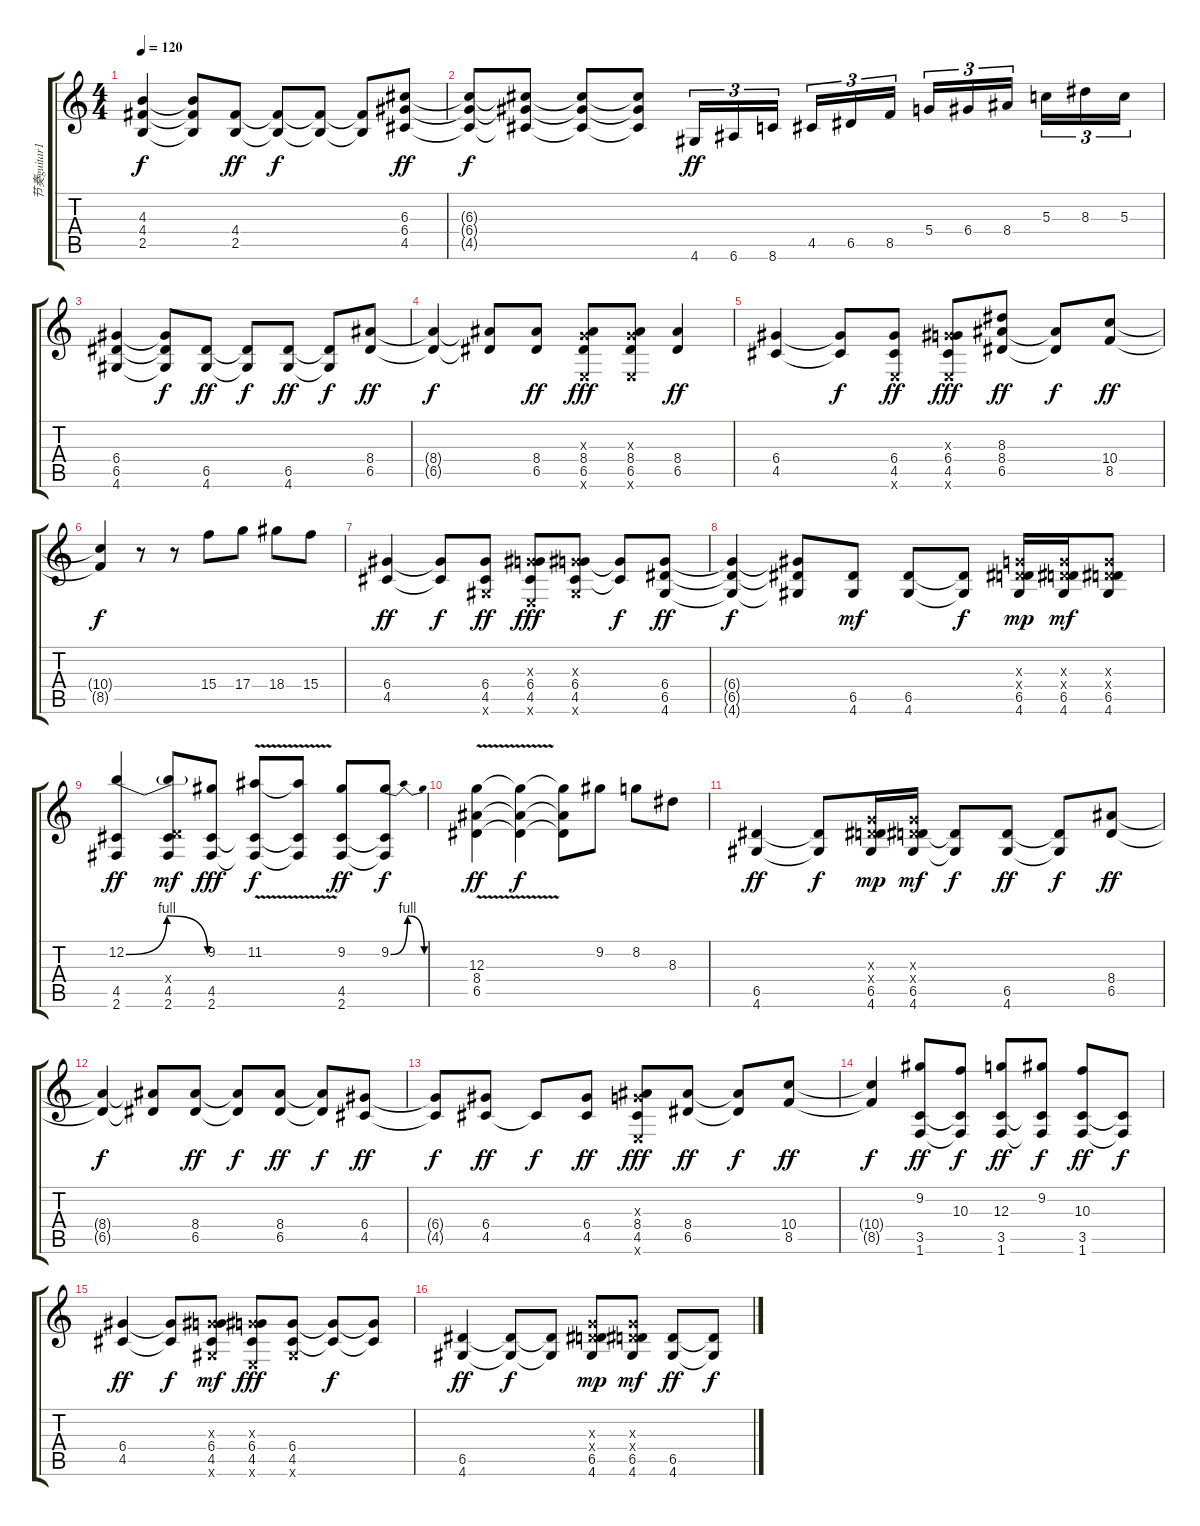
\track ("节奏guitar1" "节奏guitar1") {instrument distortionguitar}
\staff {score tabs}
\tuning (E4 B3 G3 D3 A2 E2) {hide}
\ts (4 4)
\tempo 120
\clef g2
\ks c
(4.3{t} 4.4{t} 2.5{t}).4{dy f} (4.3{t} 4.4{t} 2.5{t}).8 (4.4 2.5).8{dy ff} (4.4{t} 2.5{t}).8{dy f} (4.4{t} 2.5{t}).8 (4.4{t} 2.5{t}).8 (6.3 6.4 4.5).8{dy ff} |
(6.3{t} 6.4{t} 4.5{t}).8{dy f} (6.3{t} 6.4{t} 4.5{t}).8 (6.3{t} 6.4{t} 4.5{t}).8 (6.3{t} 6.4{t} 4.5{t}).8 4.6.16{tu (3 2) dy ff} 6.6.16{tu (3 2)} 8.6.16{tu (3 2) beam splitsecondary} 4.5.16{tu (3 2)} 6.5.16{tu (3 2)} 8.5.16{tu (3 2)} 5.4.16{tu (3 2)} 6.4.16{tu (3 2)} 8.4.16{tu (3 2) beam splitsecondary} 5.3.16{tu (3 2)} 8.3.16{tu (3 2)} 5.3.16{tu (3 2)} |
(6.4 6.5 4.6).4 (6.4{t} 6.5{t} 4.6{t}).8{dy f} (6.5 4.6).8{dy ff} (6.5{t} 4.6{t}).8{dy f} (6.5 4.6).8{dy ff} (6.5{t} 4.6{t}).8{dy f} (8.4 6.5).8{dy ff} |
(8.4{t} 6.5{t}).4{dy f} (8.4{t} 6.5{t}).8 (8.4 6.5).8{dy ff} (0.3{x} 8.4 6.5 0.6{x}).8{dy fff} (0.3{x} 8.4 6.5 0.6{x}).8 (8.4 6.5).4{dy ff} |
(6.4 4.5).4 (6.4{t} 4.5{t}).8{dy f} (6.4 4.5 0.6{x}).8{dy ff} (0.3{x} 6.4 4.5 0.6{x}).8{dy fff} (8.3 8.4 6.5).8{dy ff} (8.4{t} 6.5{t}).8{dy f} (10.4 8.5).8{dy ff} |
(10.4{t} 8.5{t}).4{dy f} r.8 r.8 15.4.8 17.4.8 18.4.8 15.4.8 |
(6.4 4.5).4{dy ff} (6.4{t} 4.5{t}).8{dy f} (6.4 4.5 4.6{x}).8{dy ff} (0.3{x} 6.4 4.5 0.6{x}).8{dy fff} (0.3{x} 6.4 4.5 4.6{x}).8 (6.4{t} 4.5{t}).8{dy f} (6.4 6.5 4.6).8{dy ff} |
(6.4{t} 6.5{t} 4.6{t}).4{dy f} (6.4{t} 6.5{t} 4.6{t}).8 (6.5 4.6).8{dy mf} (6.5 4.6).8 (6.5{t} 4.6{t}).8{dy f} (0.3{x} 0.4{x} 6.5 4.6).16{dy mp} (0.3{x} 0.4{x} 6.5 4.6).16{dy mf} (0.3{x} 0.4{x} 6.5 4.6).8 |
(12.2{be (bendrelease 0 0 15 4 44 4 60 0)} 4.5 2.6).4{dy ff} (12.2{t} 0.4{x} 4.5 2.6).8{dy mf} (9.2 4.5 2.6).8{dy fff} (11.2{v} 4.5{t} 2.6{t}).8{dy f} (11.2{t} 4.5{t} 2.6{t}).8 (9.2 4.5 2.6).8{dy ff} (9.2{be (bendrelease 0 0 30 4 30 4 60 0)} 4.5{t} 2.6{t}).8{dy f} |
(12.3{v} 8.4 6.5).4{dy ff} (12.3{t} 8.4{t} 6.5{t}).4{dy f} (12.3{t} 8.4{t} 6.5{t}).8 9.2.8 8.2.8 8.3.8 |
(6.5 4.6).4{dy ff} (6.5{t} 4.6{t}).8{dy f} (0.3{x} 0.4{x} 6.5 4.6).16{dy mp} (0.3{x} 0.4{x} 6.5 4.6).16{dy mf} (6.5{t} 4.6{t}).8{dy f} (6.5 4.6).8{dy ff} (6.5{t} 4.6{t}).8{dy f} (8.4 6.5).8{dy ff} |
(8.4{t} 6.5{t}).4{dy f} (8.4{t} 6.5{t}).8 (8.4 6.5).8{dy ff} (8.4{t} 6.5{t}).8{dy f} (8.4 6.5).8{dy ff} (8.4{t} 6.5{t}).8{dy f} (6.4 4.5).8{dy ff} |
(6.4{t} 4.5{t}).8{dy f} (6.4 4.5).8{dy ff} 4.5{t}.8{dy f} (6.4 4.5).8{dy ff} (0.3{x} 8.4 4.5 0.6{x}).8{dy fff} (8.4 6.5).8{dy ff} (8.4{t} 6.5{t}).8{dy f} (10.4 8.5).8{dy ff} |
(10.4{t} 8.5{t}).4{dy f} (9.2 3.5 1.6).8{dy ff} (10.3 3.5{t} 1.6{t}).8{dy f} (12.3 3.5 1.6).8{dy ff} (9.2 3.5{t} 1.6{t}).8{dy f} (10.3 3.5 1.6).8{dy ff} (3.5{t} 1.6{t}).8{dy f} |
(6.4 4.5).4{dy ff} (6.4{t} 4.5{t}).8{dy f} (0.3{x} 6.4 4.5 4.6{x}).8{dy mf} (0.3{x} 6.4 4.5 0.6{x}).8{dy fff} (6.4 4.5 4.6{x}).8 (6.4{t} 4.5{t}).8{dy f} (6.4{t} 4.5{t}).8 |
(6.5 4.6).4{dy ff} (6.5{t} 4.6{t}).8{dy f} (6.5{t} 4.6{t}).8 (0.3{x} 0.4{x} 6.5 4.6).8{dy mp} (0.3{x} 0.4{x} 6.5 4.6).8{dy mf} (6.5 4.6).8{dy ff} (6.5{t} 4.6{t}).8{dy f}
